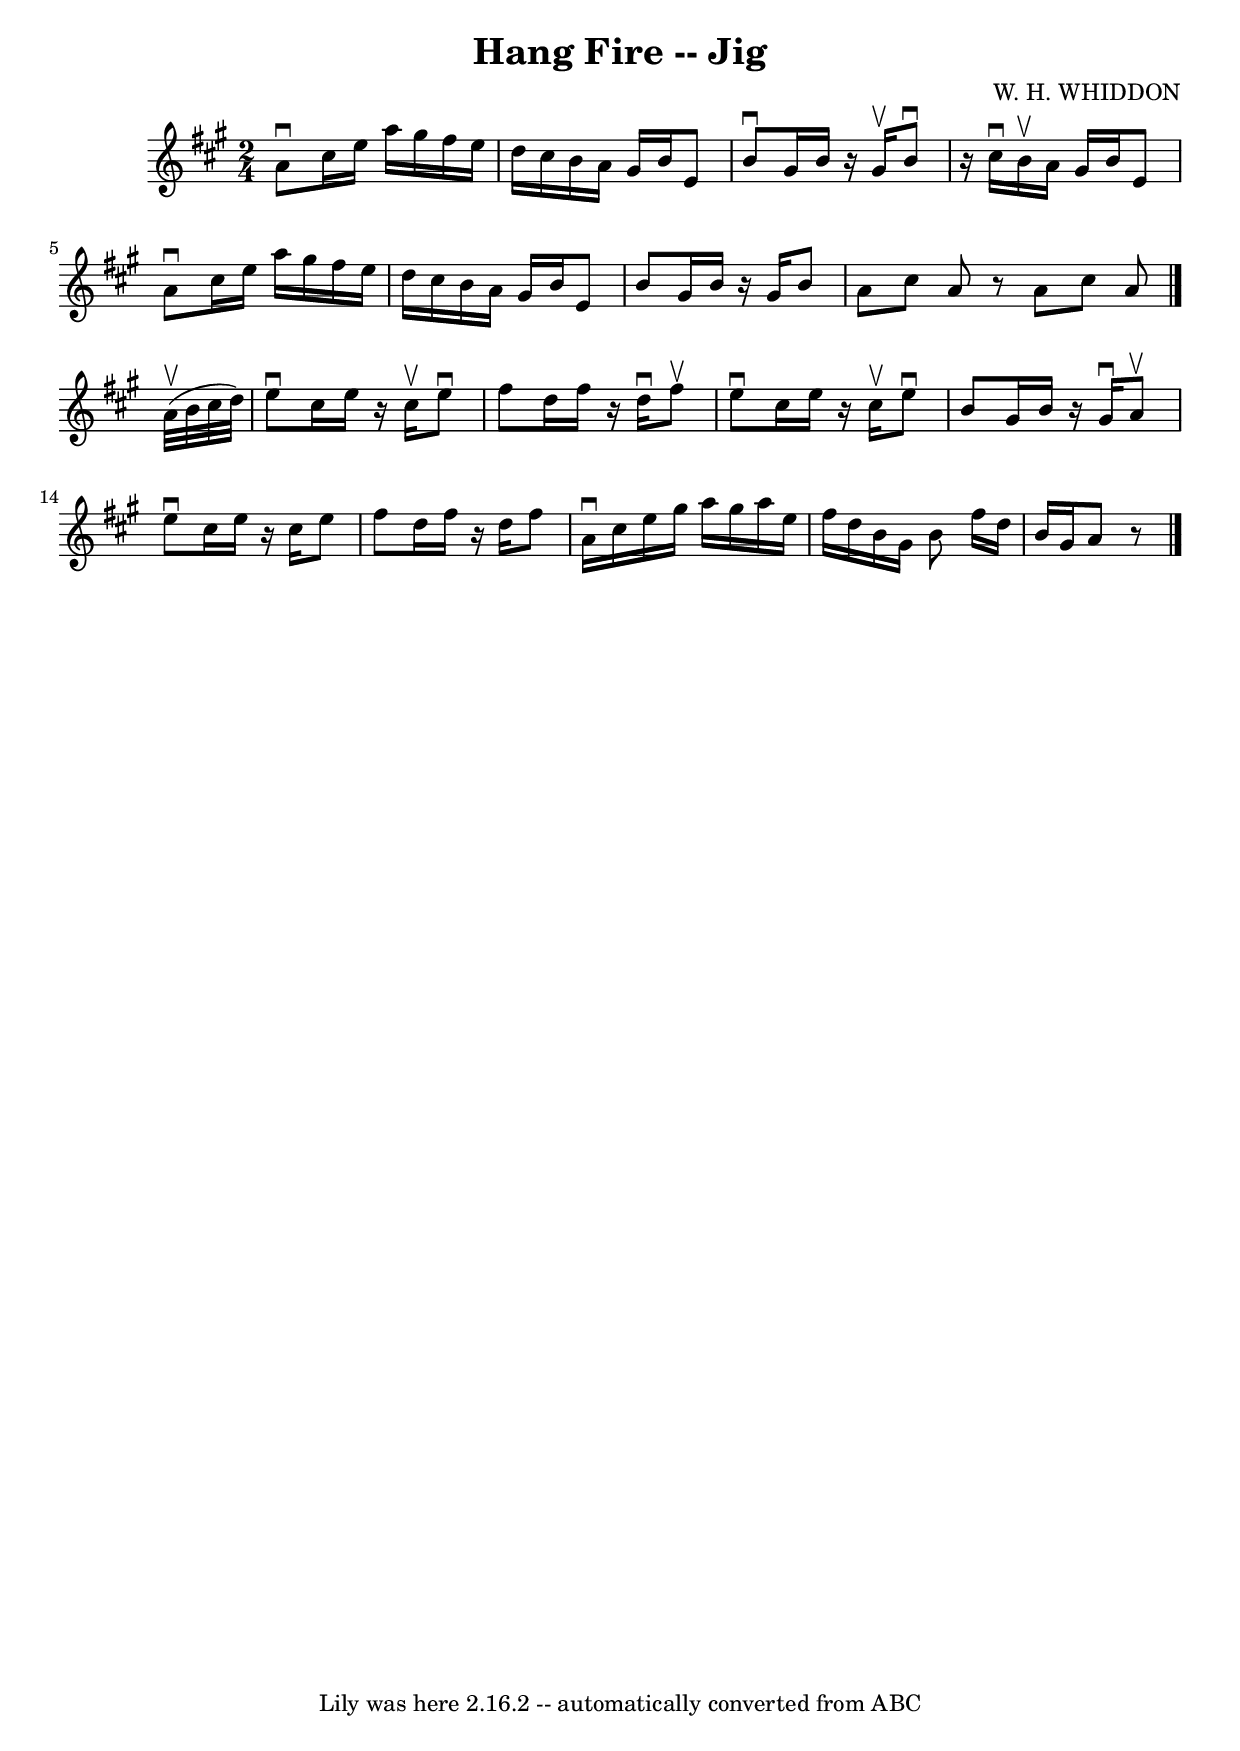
\version "2.7.40"
\include "Mammoth.ily"
\header {
	book = "Ryan's Mammoth Collection"
	composer = "W. H. WHIDDON"
	crossRefNumber = "1"
	footnotes = "\\\\118 669"
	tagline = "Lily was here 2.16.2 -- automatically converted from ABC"
	title = "Hang Fire -- Jig"
}
voicedefault =  {
\set Score.defaultBarType = "empty"

\time 2/4 \key a \major a'8^\downbow cis''16 e''16 a''16 gis''16  
 fis''16 e''16    |
 d''16 cis''16 b'16 a'16 gis'16    
b'16 e'8    |
 b'8^\downbow gis'16 b'16    r16 gis'16^\upbow  
 b'8^\downbow   |
   r16 cis''16^\downbow b'16^\upbow a'16    
gis'16 b'16 e'8    |
 a'8^\downbow cis''16 e''16 a''16 
 gis''16 fis''16 e''16    |
 d''16 cis''16 b'16 a'16   
 gis'16 b'16 e'8    |
 b'8 gis'16 b'16    r16 gis'16    
b'8    |
 a'8 cis''8 a'8    r8   \bar ":|" a'8 cis''8 a'8 
 \bar "|." a'32^\upbow(b'32 cis''32 d''32) |
 e''8 
^\downbow cis''16 e''16    r16 cis''16^\upbow e''8^\downbow   |
 
 fis''8 d''16 fis''16    r16 d''16^\downbow fis''8^\upbow   |
 
 e''8^\downbow cis''16 e''16    r16 cis''16^\upbow e''8^\downbow   
|
 b'8 gis'16 b'16    r16 gis'16^\downbow a'8^\upbow   
|
 e''8^\downbow cis''16 e''16    r16 cis''16 e''8    
|
 fis''8 d''16 fis''16    r16 d''16 fis''8    |
     
a'16^\downbow cis''16 e''16 gis''16 a''16 gis''16 a''16    
e''16    |
 fis''16 d''16 b'16 gis'16 b'8  \bar ":|"   
fis''16 d''16 b'16 gis'16 a'8    r8   |
   \bar "|."   
}

\score{
    <<

	\context Staff="default"
	{
	    \voicedefault 
	}

    >>
	\layout {
	}
	\midi {}
}
